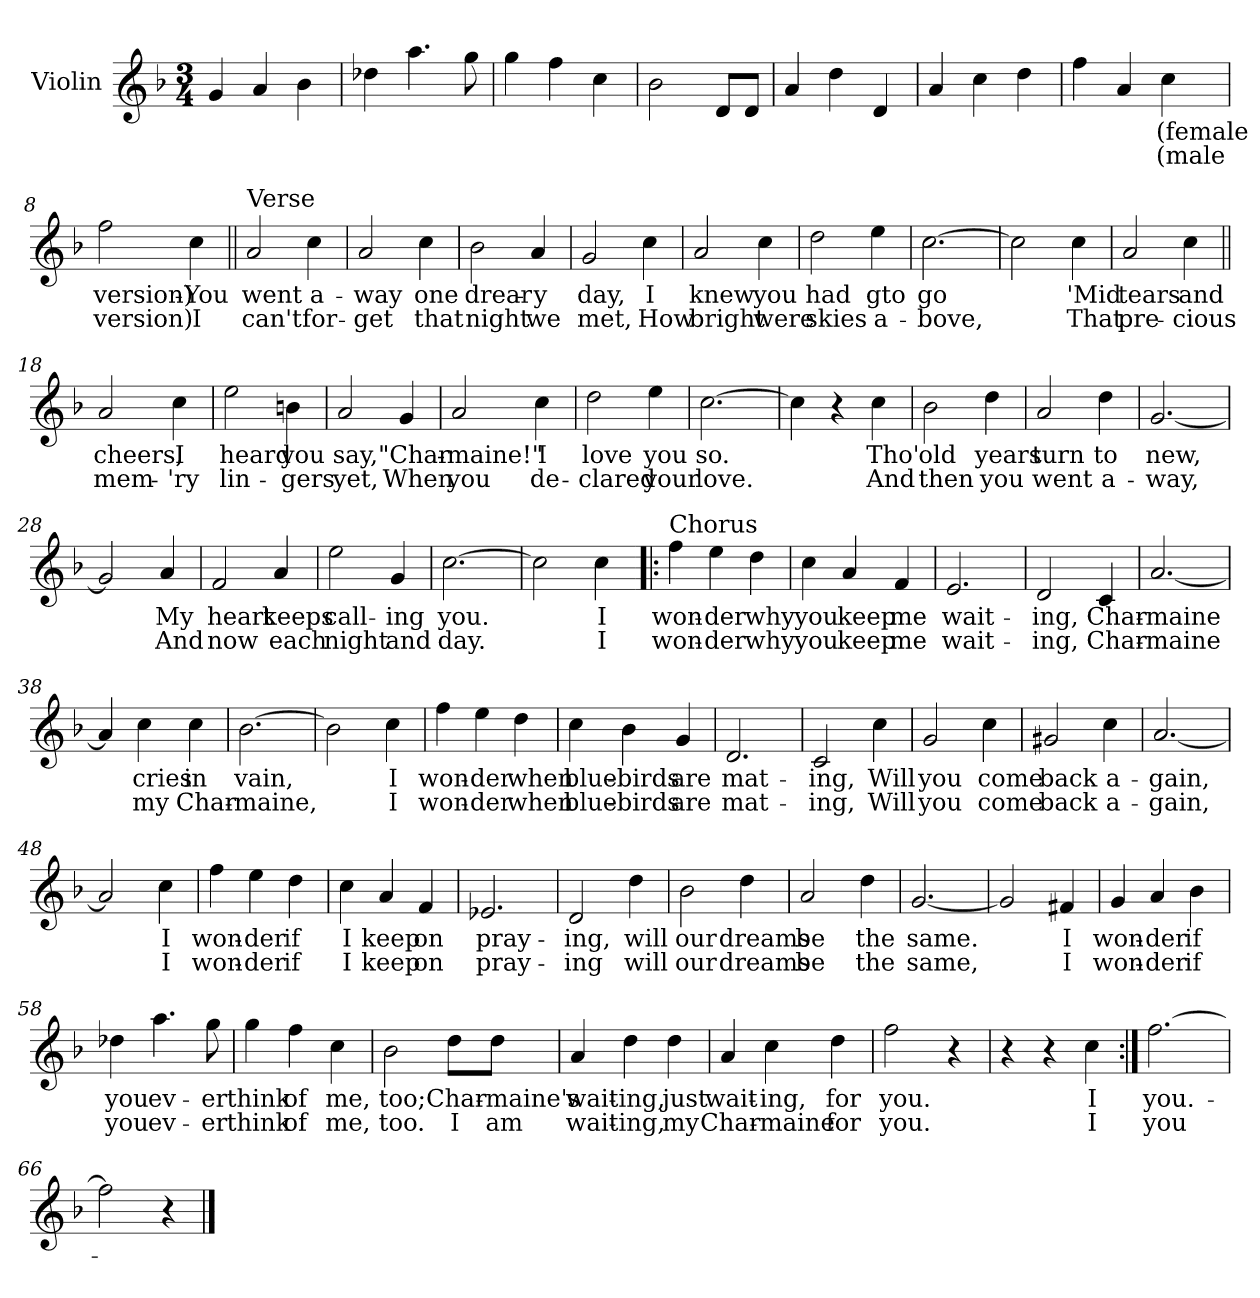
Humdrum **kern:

**kern	**text	**text
*part1	*part1	*part1
*staff1	*staff1	*staff1
*I"Violin	*	*
*I'Vln	*	*
*clefG2	*	*
*k[b-]	*	*
*F:	*	*
*M3/4	*	*
=1	=1	=1
4g/	.	.
4a/	.	.
4b-\	.	.
=2	=2	=2
4dd-X\	.	.
4.aa\	.	.
8gg\	.	.
=3	=3	=3
4gg\	.	.
4ff\	.	.
4cc\	.	.
=4	=4	=4
2b-\	.	.
8d/L	.	.
8d/J	.	.
=5	=5	=5
4a/	.	.
4dd\	.	.
4d/	.	.
=6	=6	=6
4a/	.	.
4cc\	.	.
4dd\	.	.
=7	=7	=7
4ff\	.	.
4a/	.	.
4cc\	(female	(male
=8	=8	=8
2ff\	version)-	version)
4cc\	-You	I
!!LO:LB:g=z
=9||	=9||	=9||
!LO:TX:a:t=Verse	!	!
2a/	went	can't
4cc\	a-	for-
=10	=10	=10
2a/	-way	-get
4cc\	one	that
=11	=11	=11
2b-\	drear-	night
4a/	-y	we
=12	=12	=12
2g/	day,	met,
4cc\	I	How
=13	=13	=13
2a/	knew	bright
4cc\	you	were
=14	=14	=14
2dd\	had	skies
4ee\	gto	a-
=15	=15	=15
[2.cc\	go	-bove,
=16	=16	=16
2cc\]	.	.
4cc\	'Mid	That
=17	=17	=17
2a/	tears	pre-
4cc\	and	-cious
!!LO:LB:g=z
=18||	=18||	=18||
2a/	cheers,	mem-
4cc\	I	-'ry
=19	=19	=19
2ee\	heard	lin-
4bn\	you	-gers
=20	=20	=20
2a/	say,	yet,
4g/	"Char-	When
=21	=21	=21
2a/	-maine!"	you
4cc\	I	de-
=22	=22	=22
2dd\	love	-clared
4ee\	you	your
=23	=23	=23
[2.cc\	so.	love.
=24	=24	=24
4cc\]	.	.
4r	.	.
4cc\	Tho'	And
=25	=25	=25
2b-\	old	then
4dd\	years	you
=26	=26	=26
2a/	turn	went
4dd\	to	a-
!!LO:LB:g=z
=27	=27	=27
[2.g/	new,	-way,
=28	=28	=28
2g/]	.	.
4a/	My	And
=29	=29	=29
2f/	heart	now
4a/	keeps	each
=30	=30	=30
2ee\	call-	night
4g/	-ing	and
=31	=31	=31
[2.cc\	you.	day.
=32	=32	=32
2cc\]	.	.
4cc\	I	I
=33!|:	=33!|:	=33!|:
!LO:TX:a:t=Chorus	!	!
4ff\	won-	won-
4ee\	-der	-der
4dd\	why	why
=34	=34	=34
4cc\	you	you
4a/	keep	keep
4f/	me	me
=35	=35	=35
2.e/	wait-	wait-
=36	=36	=36
2d/	-ing,	-ing,
4c/	Char-	Char-
=37	=37	=37
[2.a/	-maine	-maine
!!LO:LB:g=z
=38	=38	=38
4a/]	.	.
4cc\	cries	my
4cc\	in	Char-
=39	=39	=39
[2.b-\	vain,	-maine,
=40	=40	=40
2b-\]	.	.
4cc\	I	I
=41	=41	=41
4ff\	won-	won-
4ee\	-der	-der
4dd\	when	when
=42	=42	=42
4cc\	blue-	blue-
4b-\	-birds	-birds
4g/	are	are
=43	=43	=43
2.d/	mat-	mat-
=44	=44	=44
2c/	-ing,	-ing,
4cc\	Will	Will
=45	=45	=45
2g/	you	you
4cc\	come	come
=46	=46	=46
2g#X/	back	back
4cc\	a-	a-
=47	=47	=47
[2.a/	-gain,	-gain,
!!LO:LB:g=z
=48	=48	=48
2a/]	.	.
4cc\	I	I
=49	=49	=49
4ff\	won-	won-
4ee\	-der	-der
4dd\	if	if
=50	=50	=50
4cc\	I	I
4a/	keep	keep
4f/	on	on
=51	=51	=51
2.e-X/	pray-	pray-
=52	=52	=52
2d/	-ing,	-ing
4dd\	will	will
=53	=53	=53
2b-\	our	our
4dd\	dreams	dreams
=54	=54	=54
2a/	be	be
4dd\	the	the
=55	=55	=55
[2.g/	same.	same,
=56	=56	=56
2g/]	.	.
4f#X/	I	I
=57	=57	=57
4g/	won-	won-
4a/	-der	-der
4b-\	if	if
=58	=58	=58
4dd-X\	you	you
4.aa\	ev-	ev-
8gg\	-er	-er
!!LO:LB:g=z
=59	=59	=59
4gg\	think	think
4ff\	of	of
4cc\	me,	me,
=60	=60	=60
2b-\	too;	too.
8dd\L	Char-	I
8dd\J	-maine's	am
=61	=61	=61
4a/	wait-	wait-
4dd\	-ing,	-ing,
4dd\	just	my
=62	=62	=62
4a/	wait-	Char-
4cc\	-ing,	-maine
4dd\	for	for
=63	=63	=63
2ff\	you.	you.
4r	.	.
=64	=64	=64
4r	.	.
4r	.	.
4cc\	I	I
=65:|!	=65:|!	=65:|!
[2.ff\	you.-	you
=66	=66	=66
2ff\]	.	.
4r	.	.
==	==	==
*-	*-	*-
